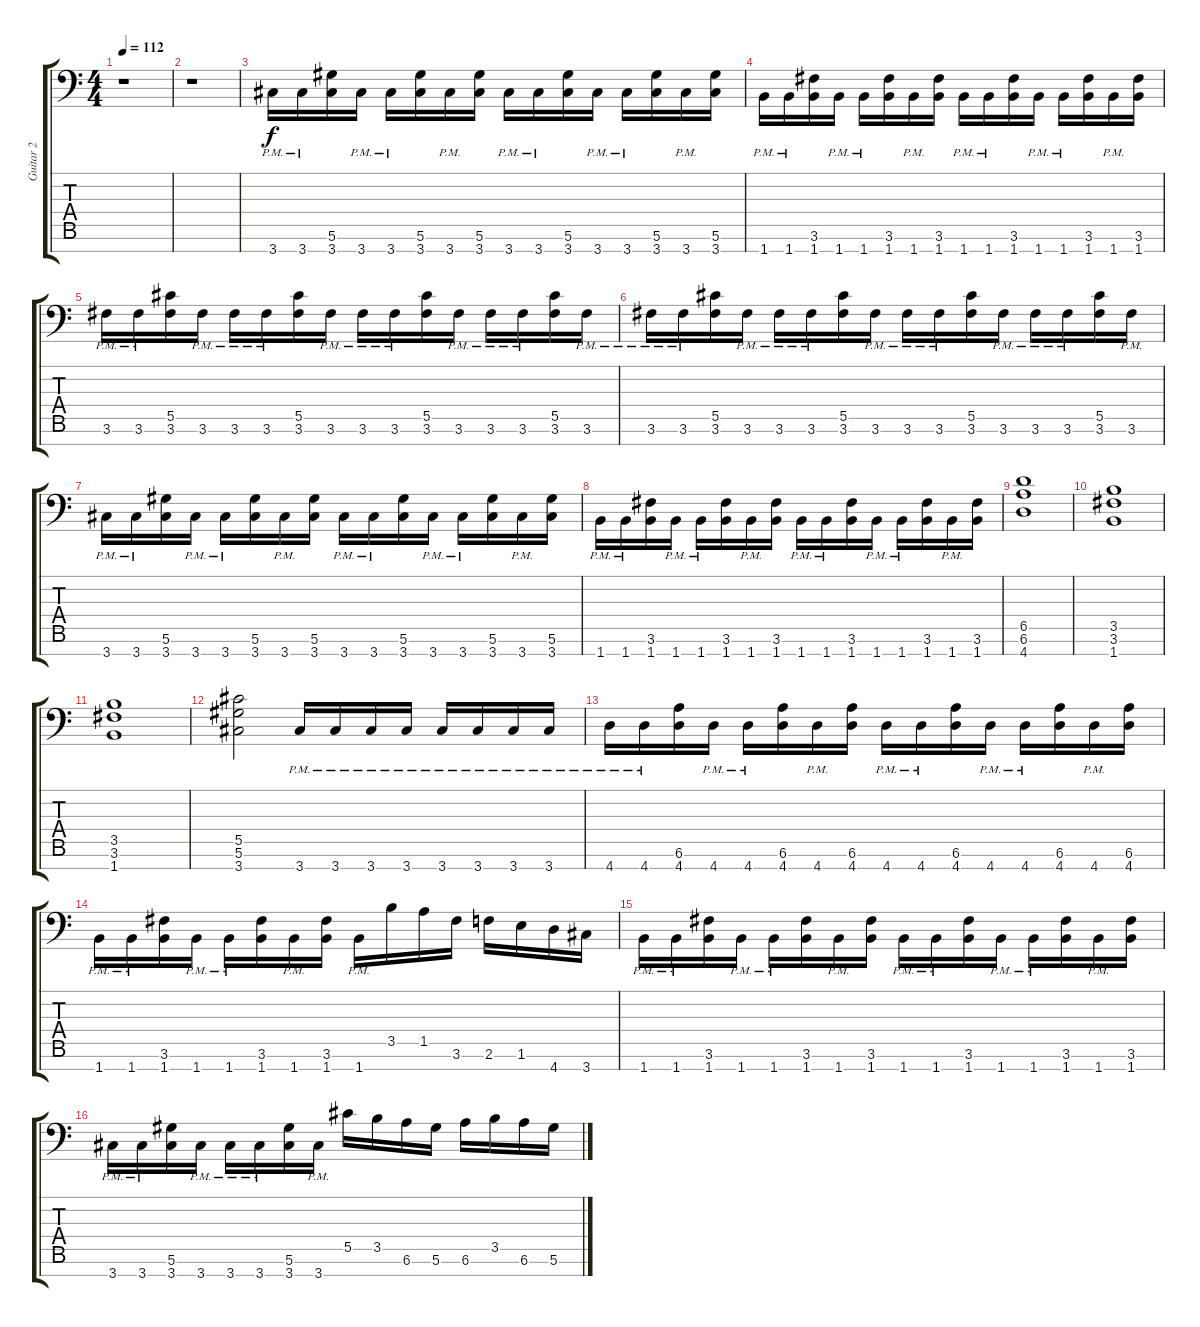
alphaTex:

\track ("Guitar 2" "Guitar 2") {instrument distortionguitar}
\staff {score tabs}
\tuning (Eb4 Bb3 Gb3 Db3 Ab2 Eb2 Bb1) {hide}
\ts (4 4)
\tempo 112
\clef f4
\ks c
r.1{dy f} |
r.1 |
3.7{pm}.16 3.7{pm}.16 (5.6 3.7).16 3.7{pm}.16 3.7{pm}.16 (5.6 3.7).16 3.7{pm}.16 (5.6 3.7).16 3.7{pm}.16 3.7{pm}.16 (5.6 3.7).16 3.7{pm}.16 3.7{pm}.16 (5.6 3.7).16 3.7{pm}.16 (5.6 3.7).16 |
1.7{pm}.16 1.7{pm}.16 (3.6 1.7).16 1.7{pm}.16 1.7{pm}.16 (3.6 1.7).16 1.7{pm}.16 (3.6 1.7).16 1.7{pm}.16 1.7{pm}.16 (3.6 1.7).16 1.7{pm}.16 1.7{pm}.16 (3.6 1.7).16 1.7{pm}.16 (3.6 1.7).16 |
3.6{pm}.16 3.6{pm}.16 (5.5 3.6).16 3.6{pm}.16 3.6{pm}.16 3.6{pm}.16 (5.5 3.6).16 3.6{pm}.16 3.6{pm}.16 3.6{pm}.16 (5.5 3.6).16 3.6{pm}.16 3.6{pm}.16 3.6{pm}.16 (5.5 3.6).16 3.6{pm}.16 |
3.6{pm}.16 3.6{pm}.16 (5.5 3.6).16 3.6{pm}.16 3.6{pm}.16 3.6{pm}.16 (5.5 3.6).16 3.6{pm}.16 3.6{pm}.16 3.6{pm}.16 (5.5 3.6).16 3.6{pm}.16 3.6{pm}.16 3.6{pm}.16 (5.5 3.6).16 3.6{pm}.16 |
3.7{pm}.16 3.7{pm}.16 (5.6 3.7).16 3.7{pm}.16 3.7{pm}.16 (5.6 3.7).16 3.7{pm}.16 (5.6 3.7).16 3.7{pm}.16 3.7{pm}.16 (5.6 3.7).16 3.7{pm}.16 3.7{pm}.16 (5.6 3.7).16 3.7{pm}.16 (5.6 3.7).16 |
1.7{pm}.16 1.7{pm}.16 (3.6 1.7).16 1.7{pm}.16 1.7{pm}.16 (3.6 1.7).16 1.7{pm}.16 (3.6 1.7).16 1.7{pm}.16 1.7{pm}.16 (3.6 1.7).16 1.7{pm}.16 1.7{pm}.16 (3.6 1.7).16 1.7{pm}.16 (3.6 1.7).16 |
(6.5 6.6 4.7).1 |
(3.5 3.6 1.7).1 |
(3.5 3.6 1.7).1 |
(5.5 5.6 3.7).2 3.7{pm}.16 3.7{pm}.16 3.7{pm}.16 3.7{pm}.16 3.7{pm}.16 3.7{pm}.16 3.7{pm}.16 3.7{pm}.16 |
4.7{pm}.16 4.7{pm}.16 (6.6 4.7).16 4.7{pm}.16 4.7{pm}.16 (6.6 4.7).16 4.7{pm}.16 (6.6 4.7).16 4.7{pm}.16 4.7{pm}.16 (6.6 4.7).16 4.7{pm}.16 4.7{pm}.16 (6.6 4.7).16 4.7{pm}.16 (6.6 4.7).16 |
1.7{pm}.16 1.7{pm}.16 (3.6 1.7).16 1.7{pm}.16 1.7{pm}.16 (3.6 1.7).16 1.7{pm}.16 (3.6 1.7).16 1.7{pm}.16 3.5.16 1.5.16 3.6.16 2.6.16 1.6.16 4.7.16 3.7.16 |
1.7{pm}.16 1.7{pm}.16 (3.6 1.7).16 1.7{pm}.16 1.7{pm}.16 (3.6 1.7).16 1.7{pm}.16 (3.6 1.7).16 1.7{pm}.16 1.7{pm}.16 (3.6 1.7).16 1.7{pm}.16 1.7{pm}.16 (3.6 1.7).16 1.7{pm}.16 (3.6 1.7).16 |
3.7{pm}.16 3.7{pm}.16 (5.6 3.7).16 3.7{pm}.16 3.7{pm}.16 3.7{pm}.16 (5.6 3.7).16 3.7{pm}.16 5.5.16 3.5.16 6.6.16 5.6.16 6.6.16 3.5.16 6.6.16 5.6.16
